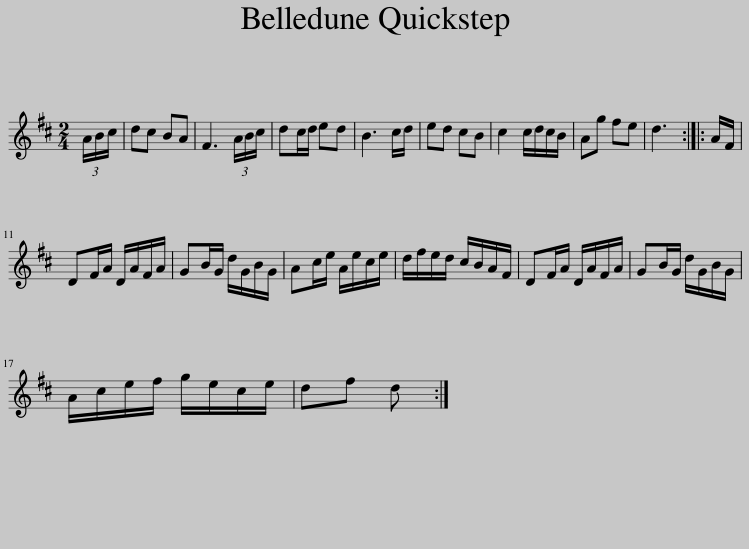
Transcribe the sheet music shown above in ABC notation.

X:1
L:1/8
M:2/4
I:linebreak $
K:D
V:1 treble
V:1
 (3A/B/c/ | dc BA | F3 (3A/B/c/ | dc/d/ ed | B3 c/d/ | %5
 ed cB | c2 c/d/c/B/ | Ag fe | d3 :: A/F/ |$ %10
 DF/A/ D/A/F/A/ | GB/G/ d/G/B/G/ | Ac/e/ A/e/c/e/ | d/f/e/d/ c/B/A/F/ | DF/A/ D/A/F/A/ | %15
 GB/G/ d/G/B/G/ |$ A/c/e/f/ g/e/c/e/ | df d :| %18
